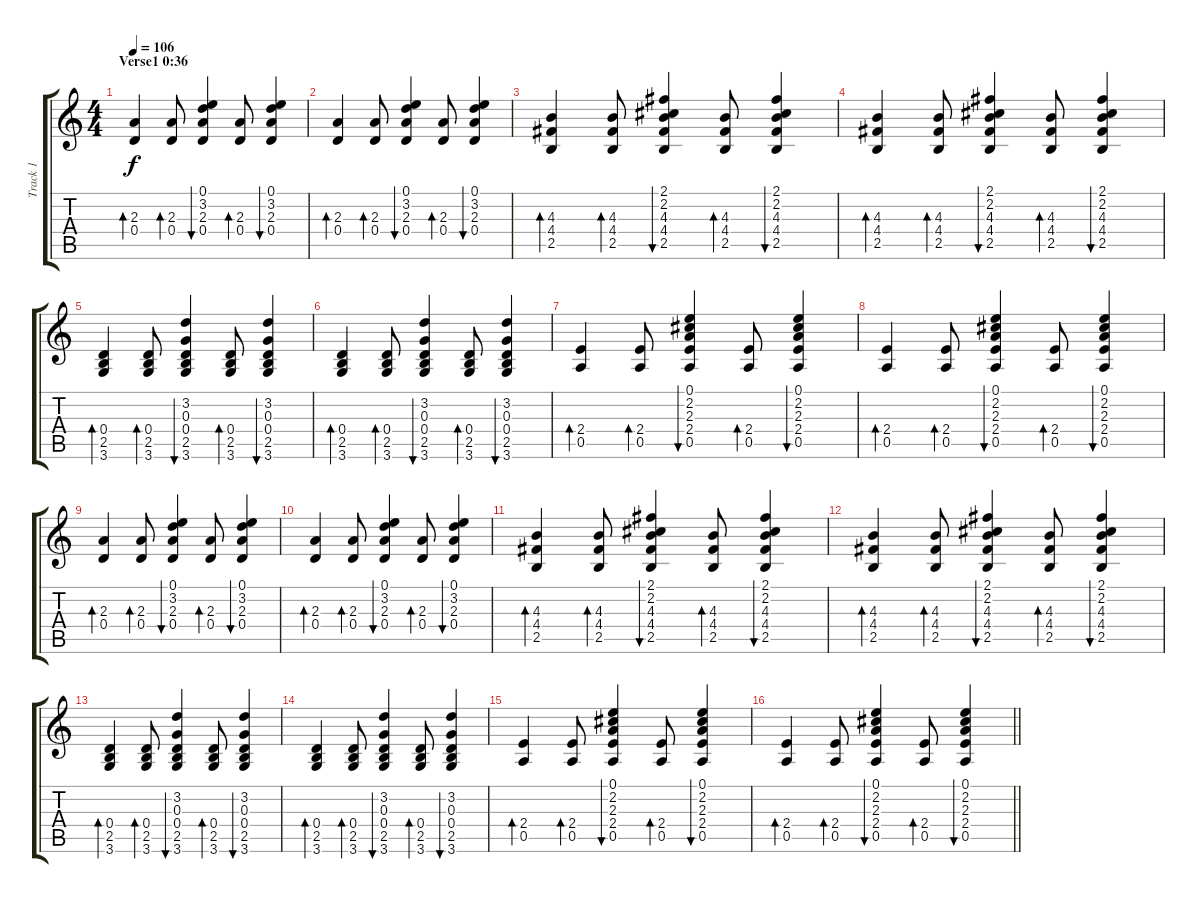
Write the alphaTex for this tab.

\track ("Track 1" "Track 1") {instrument acousticguitarsteel}
\staff {score tabs}
\tuning (E4 B3 G3 D3 A2 E2) {hide}
\ts (4 4)
\section ("" "Verse1 0:36")
\tempo 106
\clef g2
\ks c
(2.3 0.4).4{bd 120 dy f} (2.3 0.4).8{bd 120} (0.1 3.2 2.3 0.4).4{bu 120} (2.3 0.4).8{bd 120} (0.1 3.2 2.3 0.4).4{bu 120} |
(2.3 0.4).4{bd 120} (2.3 0.4).8{bd 120} (0.1 3.2 2.3 0.4).4{bu 120} (2.3 0.4).8{bd 120} (0.1 3.2 2.3 0.4).4{bu 120} |
(4.3 4.4 2.5).4{bd 120} (4.3 4.4 2.5).8{bd 120} (2.1 2.2 4.3 4.4 2.5).4{bu 120} (4.3 4.4 2.5).8{bd 120} (2.1 2.2 4.3 4.4 2.5).4{bu 120} |
(4.3 4.4 2.5).4{bd 120} (4.3 4.4 2.5).8{bd 120} (2.1 2.2 4.3 4.4 2.5).4{bu 120} (4.3 4.4 2.5).8{bd 120} (2.1 2.2 4.3 4.4 2.5).4{bu 120} |
(0.4 2.5 3.6).4{bd 120} (0.4 2.5 3.6).8{bd 120} (3.2 0.3 0.4 2.5 3.6).4{bu 120} (0.4 2.5 3.6).8{bd 120} (3.2 0.3 0.4 2.5 3.6).4{bu 120} |
(0.4 2.5 3.6).4{bd 120} (0.4 2.5 3.6).8{bd 120} (3.2 0.3 0.4 2.5 3.6).4{bu 120} (0.4 2.5 3.6).8{bd 120} (3.2 0.3 0.4 2.5 3.6).4{bu 120} |
(2.4 0.5).4{bd 120} (2.4 0.5).8{bd 120} (0.1 2.2 2.3 2.4 0.5).4{bu 120} (2.4 0.5).8{bd 120} (0.1 2.2 2.3 2.4 0.5).4{bu 120} |
(2.4 0.5).4{bd 120} (2.4 0.5).8{bd 120} (0.1 2.2 2.3 2.4 0.5).4{bu 120} (2.4 0.5).8{bd 120} (0.1 2.2 2.3 2.4 0.5).4{bu 120} |
(2.3 0.4).4{bd 120} (2.3 0.4).8{bd 120} (0.1 3.2 2.3 0.4).4{bu 120} (2.3 0.4).8{bd 120} (0.1 3.2 2.3 0.4).4{bu 120} |
(2.3 0.4).4{bd 120} (2.3 0.4).8{bd 120} (0.1 3.2 2.3 0.4).4{bu 120} (2.3 0.4).8{bd 120} (0.1 3.2 2.3 0.4).4{bu 120} |
(4.3 4.4 2.5).4{bd 120} (4.3 4.4 2.5).8{bd 120} (2.1 2.2 4.3 4.4 2.5).4{bu 120} (4.3 4.4 2.5).8{bd 120} (2.1 2.2 4.3 4.4 2.5).4{bu 120} |
(4.3 4.4 2.5).4{bd 120} (4.3 4.4 2.5).8{bd 120} (2.1 2.2 4.3 4.4 2.5).4{bu 120} (4.3 4.4 2.5).8{bd 120} (2.1 2.2 4.3 4.4 2.5).4{bu 120} |
(0.4 2.5 3.6).4{bd 120} (0.4 2.5 3.6).8{bd 120} (3.2 0.3 0.4 2.5 3.6).4{bu 120} (0.4 2.5 3.6).8{bd 120} (3.2 0.3 0.4 2.5 3.6).4{bu 120} |
(0.4 2.5 3.6).4{bd 120} (0.4 2.5 3.6).8{bd 120} (3.2 0.3 0.4 2.5 3.6).4{bu 120} (0.4 2.5 3.6).8{bd 120} (3.2 0.3 0.4 2.5 3.6).4{bu 120} |
(2.4 0.5).4{bd 120} (2.4 0.5).8{bd 120} (0.1 2.2 2.3 2.4 0.5).4{bu 120} (2.4 0.5).8{bd 120} (0.1 2.2 2.3 2.4 0.5).4{bu 120} |
\barLineRight lightlight
(2.4 0.5).4{bd 120} (2.4 0.5).8{bd 120} (0.1 2.2 2.3 2.4 0.5).4{bu 120} (2.4 0.5).8{bd 120} (0.1 2.2 2.3 2.4 0.5).4{bu 120}
